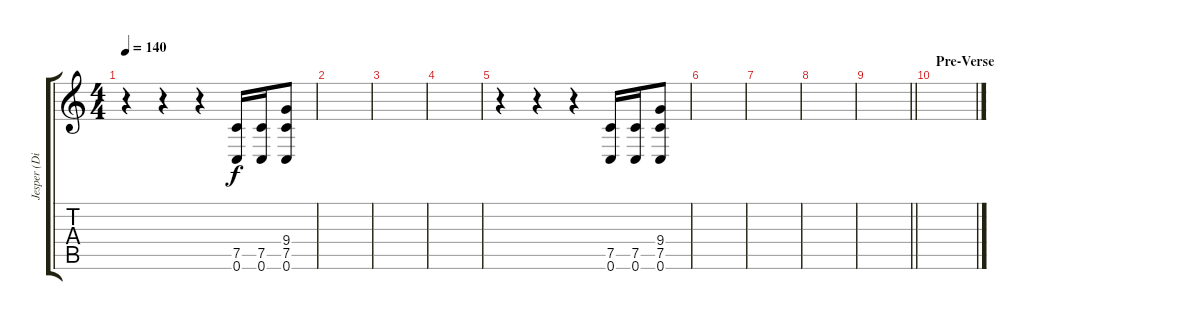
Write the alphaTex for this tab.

\track ("Jesper (Distorted Lead)" "Jesper (Di") {instrument distortionguitar}
\staff {score tabs}
\tuning (C4 G3 Eb3 Bb2 F2 C2) {hide}
\ts (4 4)
\tempo 140
\clef g2
\ks c
r.4{dy f volume 16 instrument distortionguitar} r.4 r.4 (7.5 0.6).16 (7.5 0.6).16 (9.4 7.5 0.6).8 |
|
|
|
r.4{volume 16 instrument distortionguitar} r.4 r.4 (7.5 0.6).16 (7.5 0.6).16 (9.4 7.5 0.6).8 |
|
|
|
\barLineRight lightlight
|
\section ("" "Pre-Verse")
